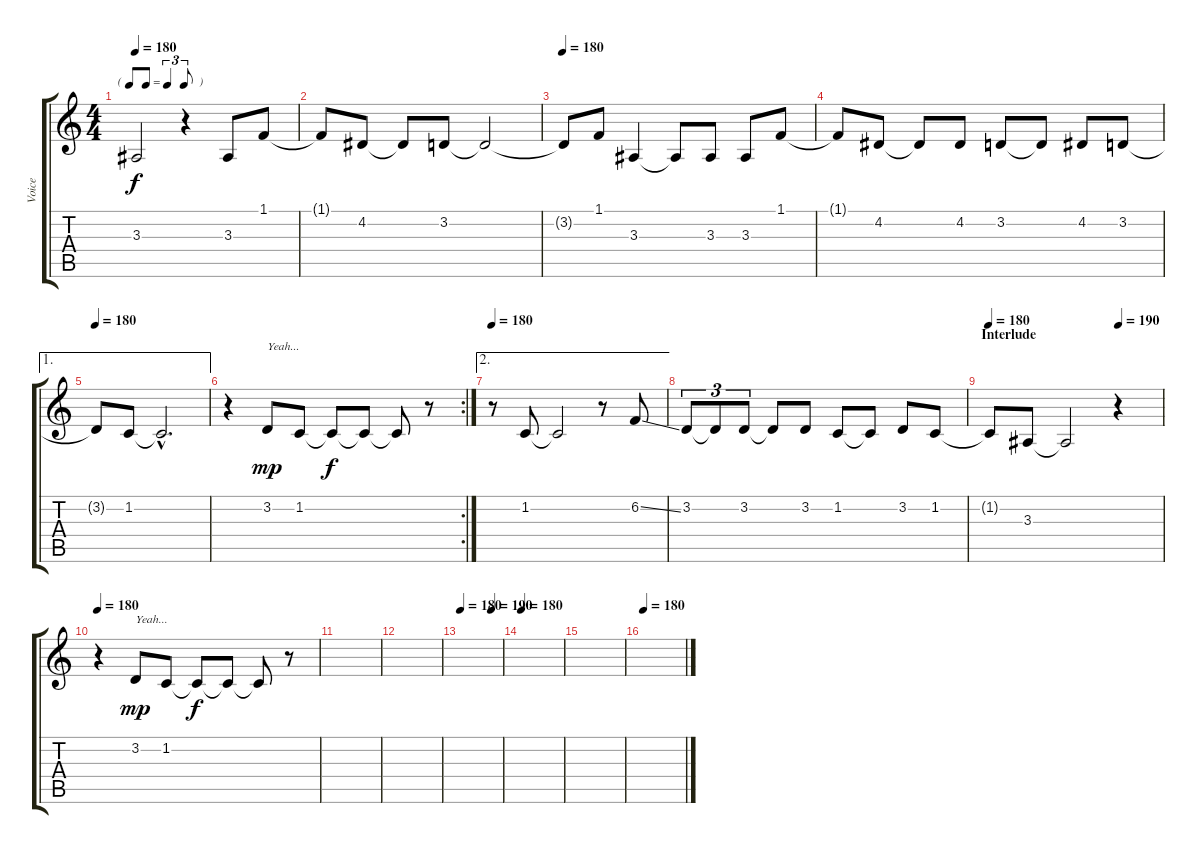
\track ("Voice" "Voice") {instrument clarinet}
\staff {score tabs}
\tuning (E4 B3 G3 D3 A2 E2) {hide}
\ts (4 4)
\tf triplet8th
\tempo 180
\clef g2
\ks c
3.3{t}.2{dy f} r.4 3.3.8 1.1.8 |
1.1{t}.8 4.2.8 4.2{t}.8 3.2.8 3.2{t}.2 |
\tempo 180
3.2{t}.8 1.1.8 3.3.4 3.3{t}.8 3.3.8 3.3.8 1.1.8 |
1.1{t}.8 4.2.8 4.2{t}.8 4.2.8 3.2.8 3.2{t}.8 4.2.8 3.2.8 |
\ae 1
\tempo 180
3.2{t}.8 1.2.8 1.2{hac t}.2{d} |
\rc 2
r.4 3.2.8{txt "Yeah..." dy mp} 1.2.8 1.2{t}.8{dy f} 1.2{t}.8 1.2{t}.8 r.8 |
\ae 2
\tempo 180
r.8 1.2.8 1.2{t}.2 r.8 6.2{ss}.8 |
3.2.8{tu (3 2)} 3.2{t}.8{tu (3 2)} 3.2.8{tu (3 2)} 3.2{t}.8 3.2.8 1.2.8 1.2{t}.8 3.2.8 1.2.8 |
\section ("" "Interlude")
\tempo 180
\tempo (190 0.75)
1.2{t}.8 3.3.8 3.3{t}.2 r.4 |
\tempo 180
r.4 3.2.8{txt "Yeah..." dy mp} 1.2.8 1.2{t}.8{dy f} 1.2{t}.8 1.2{t}.8 r.8 |
|
|
\tempo 180
\tempo (190 0.75)
|
\tempo 180
|
|
\tempo 180
